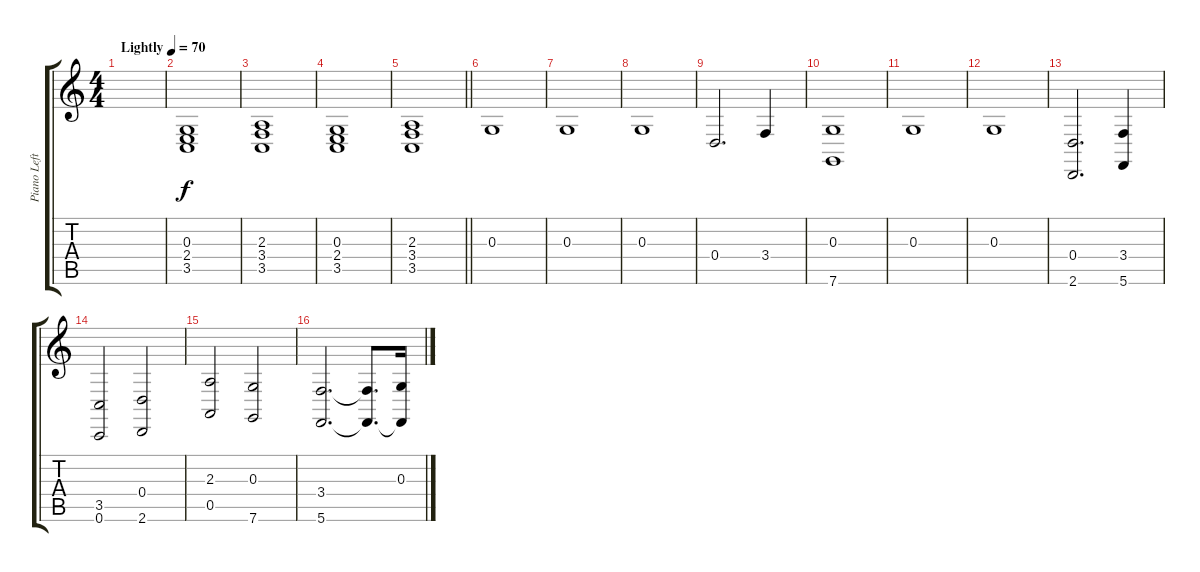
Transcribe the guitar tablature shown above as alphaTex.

\track ("Piano Left" "Piano Left") {instrument acousticgrandpiano}
\staff {score tabs}
\tuning (E4 B3 G3 D3 A2 C2) {hide}
\ts (4 4)
\tempo (70 "Lightly")
\clef g2
\ks c
|
(0.3 2.4 3.5).1 |
(2.3 3.4 3.5).1 |
(0.3 2.4 3.5).1 |
\barLineRight lightlight
(2.3 3.4 3.5).1 |
0.3.1 |
0.3.1 |
0.3.1 |
0.4.2{d} 3.4.4 |
(0.3 7.6).1 |
0.3.1 |
0.3.1 |
(0.4 2.6).2{d} (3.4 5.6).4 |
(3.5 0.6).2 (0.4 2.6).2 |
(2.3 0.5).2 (0.3 7.6).2 |
(3.4 5.6).2{d} (3.4{t} 5.6{t}).8{d} (0.3 5.6{t}).16
